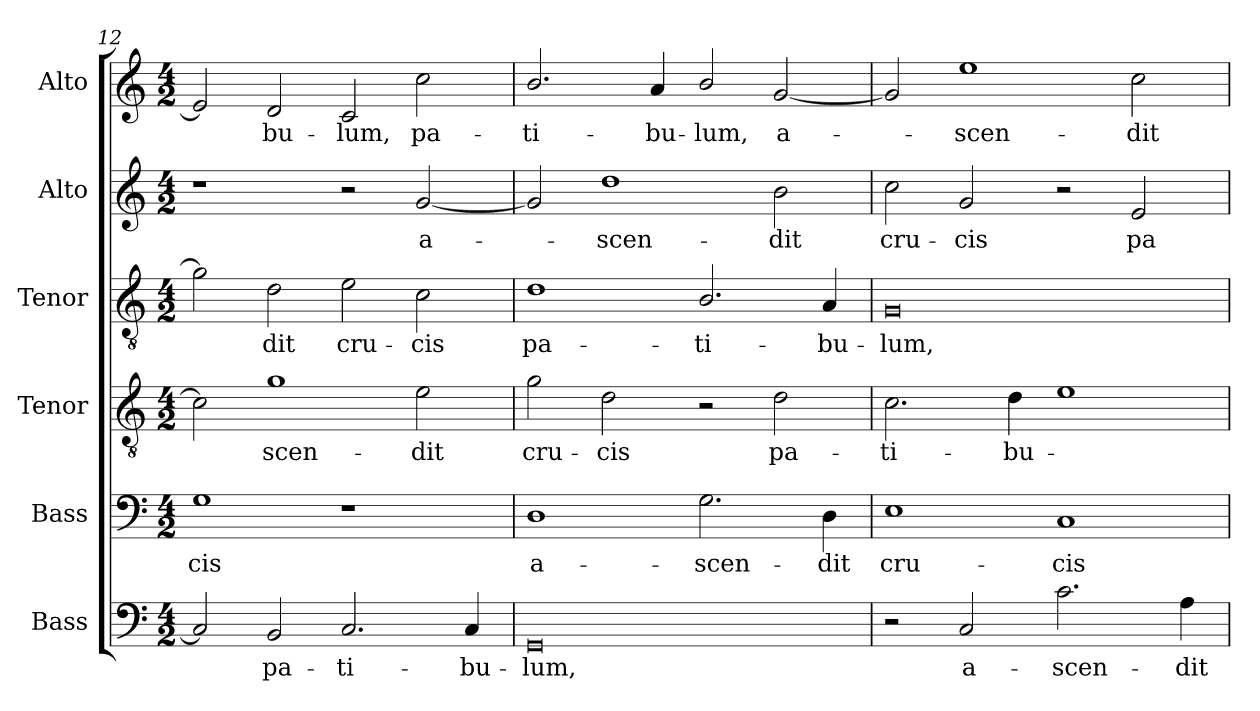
**kern	**text	**kern	**text	**kern	**text	**kern	**text	**kern	**text	**kern	**text
*part6	*part6	*part5	*part5	*part4	*part4	*part3	*part3	*part2	*part2	*part1	*part1
*staff6	*staff6	*staff5	*staff5	*staff4	*staff4	*staff3	*staff3	*staff2	*staff2	*staff1	*staff1
*I"Bass	*	*I"Bass	*	*I"Tenor	*	*I"Tenor	*	*I"Alto	*	*I"Alto	*
*I'B.	*	*	*	*I'T.	*	*I'T.	*	*I'A.	*	*I'A.	*
*clefF4	*	*clefF4	*	*clefGv2	*	*clefGv2	*	*clefG2	*	*clefG2	*
*	*	*	*	*ITrd7c12	*	*ITrd7c12	*	*	*	*	*
*k[]	*	*k[]	*	*k[]	*	*k[]	*	*k[]	*	*k[]	*
*C:	*	*C:	*	*C:	*	*C:	*	*C:	*	*C:	*
*M4/2	*	*M4/2	*	*M4/2	*	*M4/2	*	*M4/2	*	*M4/2	*
=12	=12	=12	=12	=12	=12	=12	=12	=12	=12	=12	=12
!	!	!	!LO:LY:b:color=#000000	!	!	!	!	!	!	!	!
2Ci/]	.	1Gi	-cis	2Ci\]	.	2Gi\]	.	1r	.	2ei/]	.
!	!LO:LY:b:color=#000000	!	!	!	!	!	!	!	!	!	!
!	!	!	!	!	!LO:LY:b:color=#000000	!	!	!	!	!	!
!	!	!	!	!	!	!	!LO:LY:b:color=#000000	!	!	!	!
!	!	!	!	!	!	!	!	!	!	!	!LO:LY:b:color=#000000
2BBi/	pa-	.	.	1Gi	-scen-	2Di\	-dit	.	.	2di/	-bu-
!	!LO:LY:b:color=#000000	!	!	!	!	!	!	!	!	!	!
!	!	!	!	!	!	!	!LO:LY:b:color=#000000	!	!	!	!
!	!	!	!	!	!	!	!	!	!	!	!LO:LY:b:color=#000000
2.Ci/	-ti-	1r	.	.	.	2Ei\	cru-	2r	.	2ci/	-lum,
!	!	!	!	!	!LO:LY:b:color=#000000	!	!	!	!	!	!
!	!	!	!	!	!	!	!LO:LY:b:color=#000000	!	!	!	!
!	!	!	!	!	!	!	!	!	!LO:LY:b:color=#000000	!	!
!	!	!	!	!	!	!	!	!	!	!	!LO:LY:b:color=#000000
.	.	.	.	2Ei\	-dit	2Ci\	-cis	[2gi/	a-	2cci\	pa-
!	!LO:LY:b:color=#000000	!	!	!	!	!	!	!	!	!	!
4Ci/	-bu-	.	.	.	.	.	.	.	.	.	.
=13	=13	=13	=13	=13	=13	=13	=13	=13	=13	=13	=13
!	!LO:LY:b:color=#000000	!	!	!	!	!	!	!	!	!	!
!	!	!	!LO:LY:b:color=#000000	!	!	!	!	!	!	!	!
!	!	!	!	!	!LO:LY:b:color=#000000	!	!	!	!	!	!
!	!	!	!	!	!	!	!LO:LY:b:color=#000000	!	!	!	!
!	!	!	!	!	!	!	!	!	!	!	!LO:LY:b:color=#000000
0GGi	-lum,	1Di	a-	2Gi\	cru-	1Di	pa-	2gi/]	.	2.bi/	-ti-
!	!	!	!	!	!LO:LY:b:color=#000000	!	!	!	!	!	!
!	!	!	!	!	!	!	!	!	!LO:LY:b:color=#000000	!	!
.	.	.	.	2Di\	-cis	.	.	1ddi	-scen-	.	.
!	!	!	!	!	!	!	!	!	!	!	!LO:LY:b:color=#000000
.	.	.	.	.	.	.	.	.	.	4ai/	-bu-
!	!	!	!LO:LY:b:color=#000000	!	!	!	!	!	!	!	!
!	!	!	!	!	!	!	!LO:LY:b:color=#000000	!	!	!	!
!	!	!	!	!	!	!	!	!	!	!	!LO:LY:b:color=#000000
.	.	2.Gi\	-scen-	2r	.	2.BBi/	-ti-	.	.	2bi/	-lum,
!	!	!	!	!	!LO:LY:b:color=#000000	!	!	!	!	!	!
!	!	!	!	!	!	!	!	!	!LO:LY:b:color=#000000	!	!
!	!	!	!	!	!	!	!	!	!	!	!LO:LY:b:color=#000000
.	.	.	.	2Di\	pa-	.	.	2bi\	-dit	[2gi/	a-
!	!	!	!LO:LY:b:color=#000000	!	!	!	!	!	!	!	!
!	!	!	!	!	!	!	!LO:LY:b:color=#000000	!	!	!	!
.	.	4Di\	-dit	.	.	4AAi/	-bu-	.	.	.	.
=14	=14	=14	=14	=14	=14	=14	=14	=14	=14	=14	=14
!	!	!	!LO:LY:b:color=#000000	!	!	!	!	!	!	!	!
!	!	!	!	!	!LO:LY:b:color=#000000	!	!	!	!	!	!
!	!	!	!	!	!	!	!LO:LY:b:color=#000000	!	!	!	!
!	!	!	!	!	!	!	!	!	!LO:LY:b:color=#000000	!	!
2r	.	1Ei	cru-	2.Ci\	-ti-	0GGi	-lum,	2cci\	cru-	2gi/]	.
!	!LO:LY:b:color=#000000	!	!	!	!	!	!	!	!	!	!
!	!	!	!	!	!	!	!	!	!LO:LY:b:color=#000000	!	!
!	!	!	!	!	!	!	!	!	!	!	!LO:LY:b:color=#000000
2Ci/	a-	.	.	.	.	.	.	2gi/	-cis	1eei	-scen-
!	!	!	!	!	!LO:LY:b:color=#000000	!	!	!	!	!	!
.	.	.	.	4Di\	-bu-	.	.	.	.	.	.
!	!LO:LY:b:color=#000000	!	!	!	!	!	!	!	!	!	!
!	!	!	!LO:LY:b:color=#000000	!	!	!	!	!	!	!	!
2.ci\	-scen-	1Ci	-cis	1Ei	.	.	.	2r	.	.	.
!	!	!	!	!	!	!	!	!	!LO:LY:b:color=#000000	!	!
!	!	!	!	!	!	!	!	!	!	!	!LO:LY:b:color=#000000
.	.	.	.	.	.	.	.	2ei/	pa-	2cci\	-dit
!	!LO:LY:b:color=#000000	!	!	!	!	!	!	!	!	!	!
4Ai\	-dit	.	.	.	.	.	.	.	.	.	.
=	=	=	=	=	=	=	=	=	=	=	=
*-	*-	*-	*-	*-	*-	*-	*-	*-	*-	*-	*-
